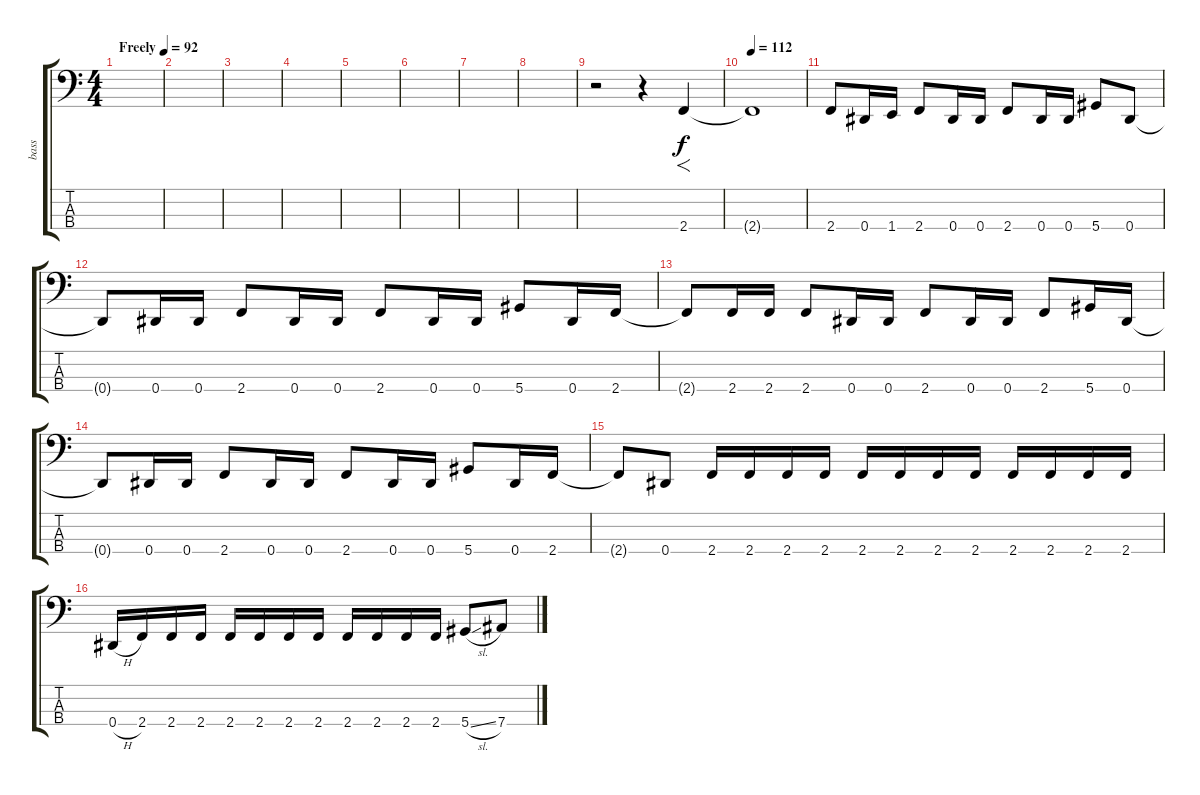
\track ("bass" "bass") {instrument electricbassfinger}
\staff {score tabs}
\tuning (Gb2 Db2 Ab1 Eb1) {hide}
\ts (4 4)
\tempo (92 "Freely")
\clef f4
\ks c
|
|
|
|
|
|
|
|
r.2 r.4 2.4.4{f} |
\tempo 112
2.4{t}.1 |
2.4.8 0.4.16 1.4.16 2.4.8 0.4.16 0.4.16 2.4.8 0.4.16 0.4.16 5.4.8 0.4.8 |
0.4{t}.8 0.4.16 0.4.16 2.4.8 0.4.16 0.4.16 2.4.8 0.4.16 0.4.16 5.4.8 0.4.16 2.4.16 |
2.4{t}.8 2.4.16 2.4.16 2.4.8 0.4.16 0.4.16 2.4.8 0.4.16 0.4.16 2.4.8 5.4.16 0.4.16 |
0.4{t}.8 0.4.16 0.4.16 2.4.8 0.4.16 0.4.16 2.4.8 0.4.16 0.4.16 5.4.8 0.4.16 2.4.16 |
2.4{t}.8 0.4.8 2.4.16 2.4.16 2.4.16 2.4.16 2.4.16 2.4.16 2.4.16 2.4.16 2.4.16 2.4.16 2.4.16 2.4.16 |
0.4{h}.16 2.4.16 2.4.16 2.4.16 2.4.16 2.4.16 2.4.16 2.4.16 2.4.16 2.4.16 2.4.16 2.4.16 5.4{sl}.8 7.4.8
